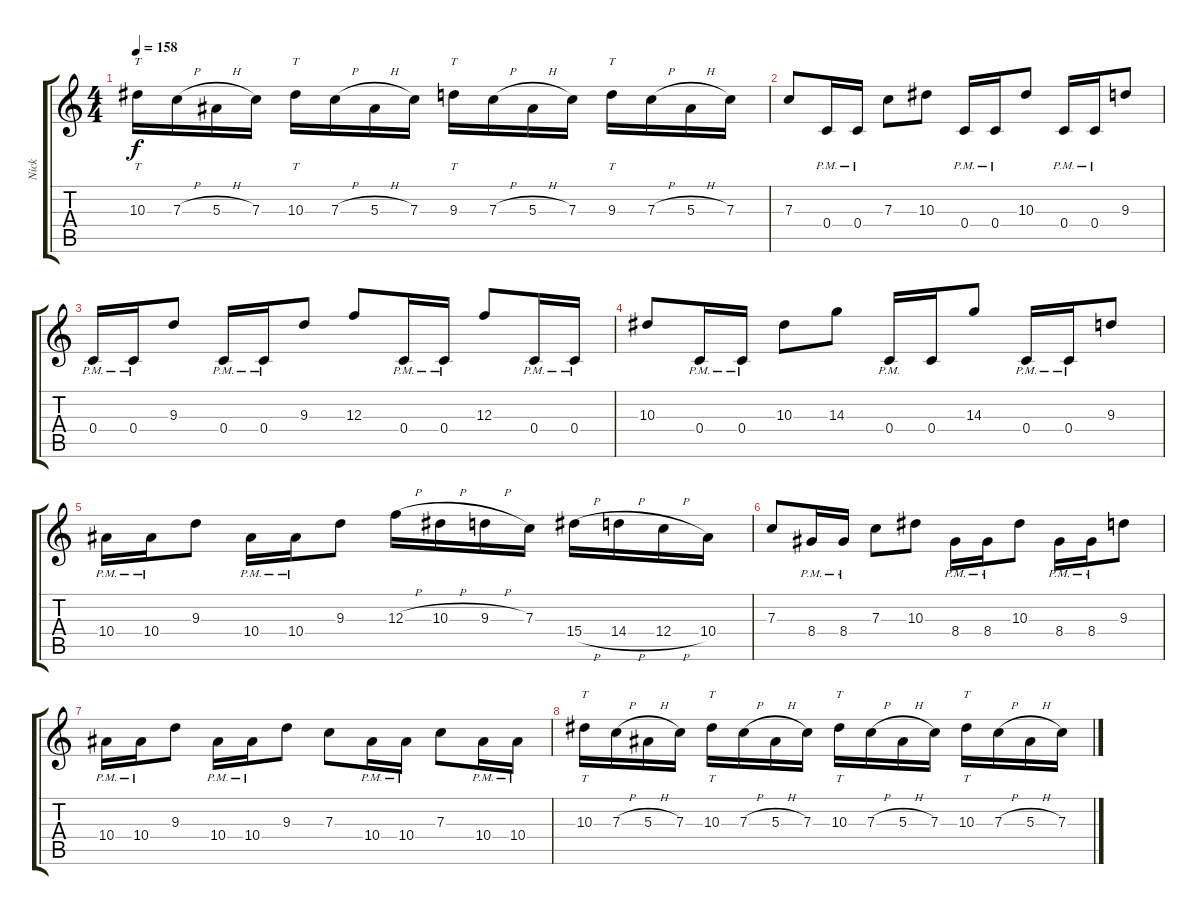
\track ("Nick" "Nick") {instrument distortionguitar}
\staff {score tabs}
\tuning (D4 A3 F3 C3 G2 C2) {hide}
\ts (4 4)
\tempo 158
\clef g2
\ks c
10.3.16{tt dy f} 7.3{h}.16 5.3{h}.16 7.3.16 10.3.16{tt} 7.3{h}.16 5.3{h}.16 7.3.16 9.3.16{tt} 7.3{h}.16 5.3{h}.16 7.3.16 9.3.16{tt} 7.3{h}.16 5.3{h}.16 7.3.16 |
7.3.8 0.4{pm}.16 0.4{pm}.16 7.3.8 10.3.8 0.4{pm}.16 0.4{pm}.16 10.3.8 0.4{pm}.16 0.4{pm}.16 9.3.8 |
0.4{pm}.16 0.4{pm}.16 9.3.8 0.4{pm}.16 0.4{pm}.16 9.3.8 12.3.8 0.4{pm}.16 0.4{pm}.16 12.3.8 0.4{pm}.16 0.4{pm}.16 |
10.3.8 0.4{pm}.16 0.4{pm}.16 10.3.8 14.3.8 0.4{pm}.16 0.4.16 14.3.8 0.4{pm}.16 0.4{pm}.16 9.3.8 |
10.4{pm}.16 10.4{pm}.16 9.3.8 10.4{pm}.16 10.4{pm}.16 9.3.8 12.3{h}.16 10.3{h}.16 9.3{h}.16 7.3.16 15.4{h}.16 14.4{h}.16 12.4{h}.16 10.4.16 |
7.3.8 8.4{pm}.16 8.4{pm}.16 7.3.8 10.3.8 8.4{pm}.16 8.4{pm}.16 10.3.8 8.4{pm}.16 8.4{pm}.16 9.3.8 |
10.4{pm}.16 10.4{pm}.16 9.3.8 10.4{pm}.16 10.4{pm}.16 9.3.8 7.3.8 10.4{pm}.16 10.4{pm}.16 7.3.8 10.4{pm}.16 10.4{pm}.16 |
10.3.16{tt} 7.3{h}.16 5.3{h}.16 7.3.16 10.3.16{tt} 7.3{h}.16 5.3{h}.16 7.3.16 10.3.16{tt} 7.3{h}.16 5.3{h}.16 7.3.16 10.3.16{tt} 7.3{h}.16 5.3{h}.16 7.3.16
